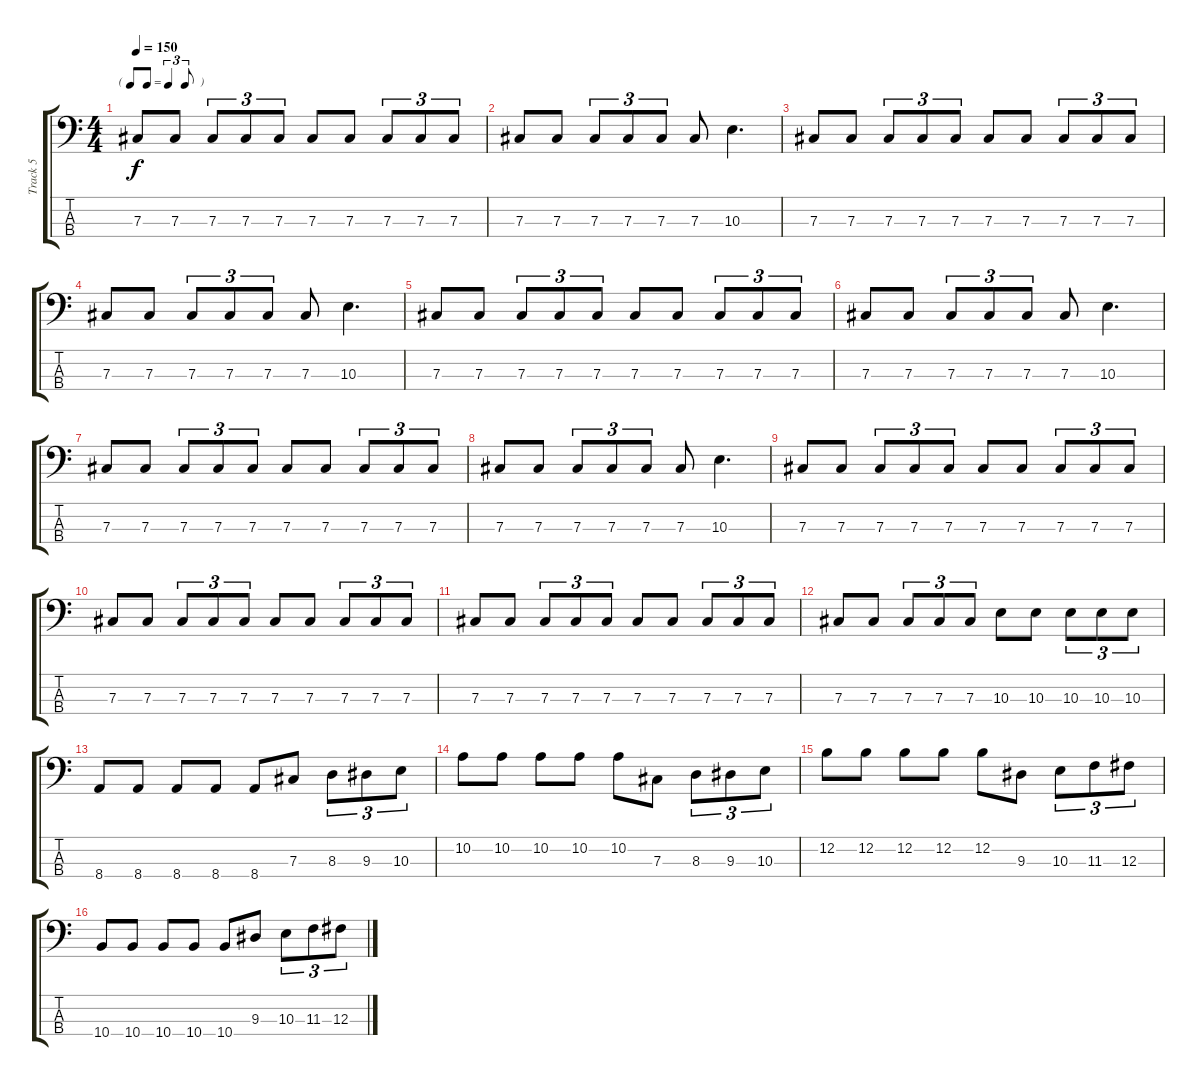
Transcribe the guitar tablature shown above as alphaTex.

\track ("Track 5" "Track 5") {instrument electricbassfinger}
\staff {score tabs}
\tuning (E2 B1 Gb1 Db1) {hide}
\ts (4 4)
\tf triplet8th
\tempo 150
\clef f4
\ks c
7.3.8{dy f} 7.3.8 7.3.8{tu (3 2)} 7.3.8{tu (3 2)} 7.3.8{tu (3 2)} 7.3.8 7.3.8 7.3.8{tu (3 2)} 7.3.8{tu (3 2)} 7.3.8{tu (3 2)} |
7.3.8 7.3.8 7.3.8{tu (3 2)} 7.3.8{tu (3 2)} 7.3.8{tu (3 2)} 7.3.8 10.3.4{d} |
7.3.8 7.3.8 7.3.8{tu (3 2)} 7.3.8{tu (3 2)} 7.3.8{tu (3 2)} 7.3.8 7.3.8 7.3.8{tu (3 2)} 7.3.8{tu (3 2)} 7.3.8{tu (3 2)} |
7.3.8 7.3.8 7.3.8{tu (3 2)} 7.3.8{tu (3 2)} 7.3.8{tu (3 2)} 7.3.8 10.3.4{d} |
7.3.8 7.3.8 7.3.8{tu (3 2)} 7.3.8{tu (3 2)} 7.3.8{tu (3 2)} 7.3.8 7.3.8 7.3.8{tu (3 2)} 7.3.8{tu (3 2)} 7.3.8{tu (3 2)} |
7.3.8 7.3.8 7.3.8{tu (3 2)} 7.3.8{tu (3 2)} 7.3.8{tu (3 2)} 7.3.8 10.3.4{d} |
7.3.8 7.3.8 7.3.8{tu (3 2)} 7.3.8{tu (3 2)} 7.3.8{tu (3 2)} 7.3.8 7.3.8 7.3.8{tu (3 2)} 7.3.8{tu (3 2)} 7.3.8{tu (3 2)} |
7.3.8 7.3.8 7.3.8{tu (3 2)} 7.3.8{tu (3 2)} 7.3.8{tu (3 2)} 7.3.8 10.3.4{d} |
7.3.8 7.3.8 7.3.8{tu (3 2)} 7.3.8{tu (3 2)} 7.3.8{tu (3 2)} 7.3.8 7.3.8 7.3.8{tu (3 2)} 7.3.8{tu (3 2)} 7.3.8{tu (3 2)} |
7.3.8 7.3.8 7.3.8{tu (3 2)} 7.3.8{tu (3 2)} 7.3.8{tu (3 2)} 7.3.8 7.3.8 7.3.8{tu (3 2)} 7.3.8{tu (3 2)} 7.3.8{tu (3 2)} |
7.3.8 7.3.8 7.3.8{tu (3 2)} 7.3.8{tu (3 2)} 7.3.8{tu (3 2)} 7.3.8 7.3.8 7.3.8{tu (3 2)} 7.3.8{tu (3 2)} 7.3.8{tu (3 2)} |
7.3.8 7.3.8 7.3.8{tu (3 2)} 7.3.8{tu (3 2)} 7.3.8{tu (3 2)} 10.3.8 10.3.8 10.3.8{tu (3 2)} 10.3.8{tu (3 2)} 10.3.8{tu (3 2)} |
8.4.8 8.4.8 8.4.8 8.4.8 8.4.8 7.3.8 8.3.8{tu (3 2)} 9.3.8{tu (3 2)} 10.3.8{tu (3 2)} |
10.2.8 10.2.8 10.2.8 10.2.8 10.2.8 7.3.8 8.3.8{tu (3 2)} 9.3.8{tu (3 2)} 10.3.8{tu (3 2)} |
12.2.8 12.2.8 12.2.8 12.2.8 12.2.8 9.3.8 10.3.8{tu (3 2)} 11.3.8{tu (3 2)} 12.3.8{tu (3 2)} |
10.4.8 10.4.8 10.4.8 10.4.8 10.4.8 9.3.8 10.3.8{tu (3 2)} 11.3.8{tu (3 2)} 12.3.8{tu (3 2)}
